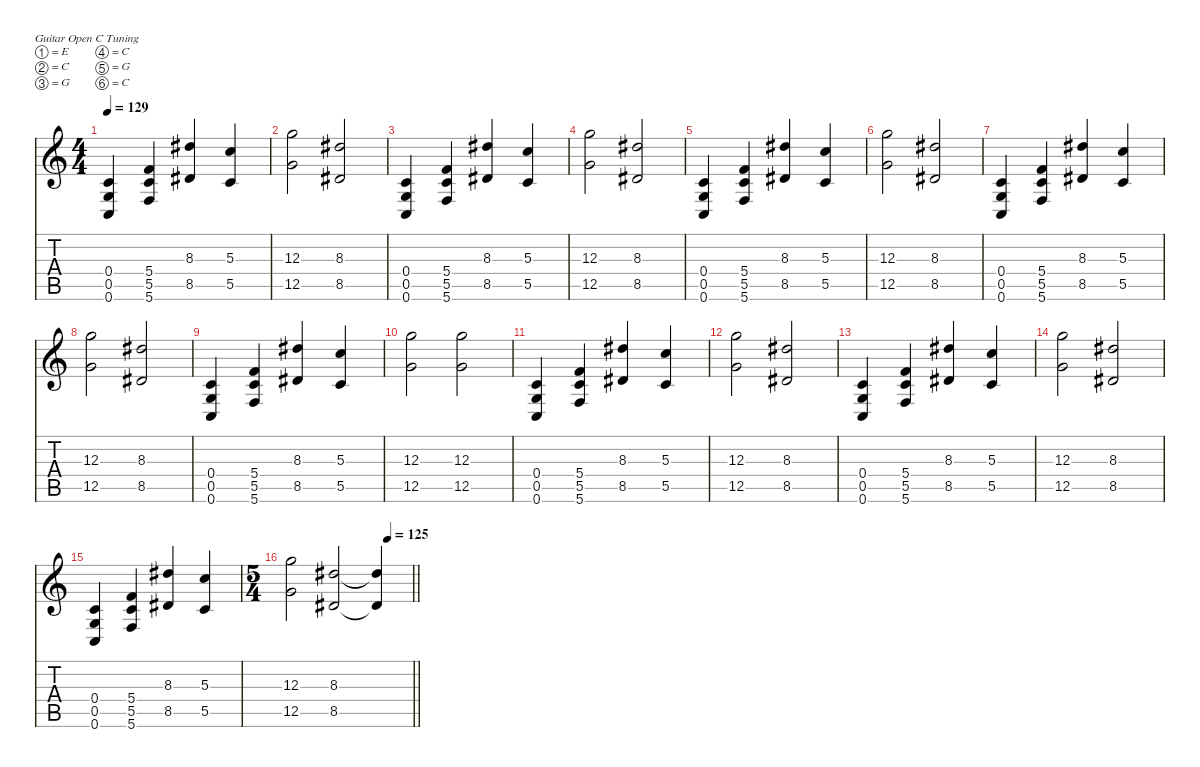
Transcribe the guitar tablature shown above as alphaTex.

\defaultSystemsLayout 4
\hideDynamics
\bracketExtendMode nobrackets
\singleTrackTrackNamePolicy hidden
\multiTrackTrackNamePolicy hidden
\otherSystemsTrackNameOrientation horizontal
\track ("Devin Townsend" "dist.guit.") {instrument distortionguitar}
\staff {score tabs}
\tuning (E4 C4 G3 C3 G2 C2)
\ts (4 4)
\tempo 129
\clef g2
\ks c
(0.4 0.5 0.6).4{dy f beam Up} (5.4 5.5 5.6).4{beam Up} (8.3{acc #} 8.5{acc #}).4{beam Up} (5.3 5.5).4{beam Up} |
(12.3 12.5).2{beam Down} (8.3{acc #} 8.5{acc #}).2{beam Up} |
(0.4 0.5 0.6).4{beam Up} (5.4 5.5 5.6).4{beam Up} (8.3{acc #} 8.5{acc #}).4{beam Up} (5.3 5.5).4{beam Up} |
(12.3 12.5).2{beam Down} (8.3{acc #} 8.5{acc #}).2{beam Up} |
(0.4 0.5 0.6).4{beam Up} (5.4 5.5 5.6).4{beam Up} (8.3{acc #} 8.5{acc #}).4{beam Up} (5.3 5.5).4{beam Up} |
(12.3 12.5).2{beam Down} (8.3{acc #} 8.5{acc #}).2{beam Up} |
(0.4 0.5 0.6).4{beam Up} (5.4 5.5 5.6).4{beam Up} (8.3{acc #} 8.5{acc #}).4{beam Up} (5.3 5.5).4{beam Up} |
(12.3 12.5).2{beam Down} (8.3{acc #} 8.5{acc #}).2{beam Up} |
(0.4 0.5 0.6).4{beam Up} (5.4 5.5 5.6).4{beam Up} (8.3{acc #} 8.5{acc #}).4{beam Up} (5.3 5.5).4{beam Up} |
(12.3 12.5).2{beam Down} (12.3 12.5).2{beam Down} |
(0.4 0.5 0.6).4{beam Up} (5.4 5.5 5.6).4{beam Up} (8.3{acc #} 8.5{acc #}).4{beam Up} (5.3 5.5).4{beam Up} |
(12.3 12.5).2{beam Down} (8.3{acc #} 8.5{acc #}).2{beam Up} |
(0.4 0.5 0.6).4{beam Up} (5.4 5.5 5.6).4{beam Up} (8.3{acc #} 8.5{acc #}).4{beam Up} (5.3 5.5).4{beam Up} |
(12.3 12.5).2{beam Down} (8.3{acc #} 8.5{acc #}).2{beam Up} |
(0.4 0.5 0.6).4{beam Up} (5.4 5.5 5.6).4{beam Up} (8.3{acc #} 8.5{acc #}).4{beam Up} (5.3 5.5).4{beam Up} |
\ts (5 4)
\beaming (8 6 4)
\tempo (125 0.8)
\barLineRight lightlight
(12.3 12.5).2{beam Down} (8.3{acc #} 8.5{acc #}).2{beam Up} (8.3{t acc #} 8.5{t acc #}).4{beam Up}
